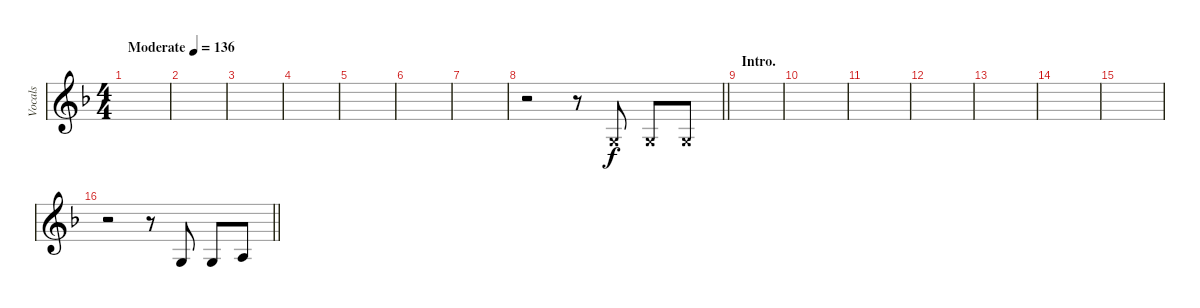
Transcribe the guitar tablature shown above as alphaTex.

\track ("Vocals" "Vocals") {instrument lead6voice}
\staff {score}
\tuning (E4 B3 G3 D3 A2 E2) {hide}
\ts (4 4)
\tempo (136 "Moderate")
\clef g2
\ks dminor
|
|
|
|
|
|
|
\barLineRight lightlight
r.2 r.8 0.3{x}.8 0.3{x}.8 0.3{x}.8 |
\section ("" "Intro.")
|
|
|
|
|
|
|
\barLineRight lightlight
r.2 r.8 5.4.8 5.4.8 7.4.8
